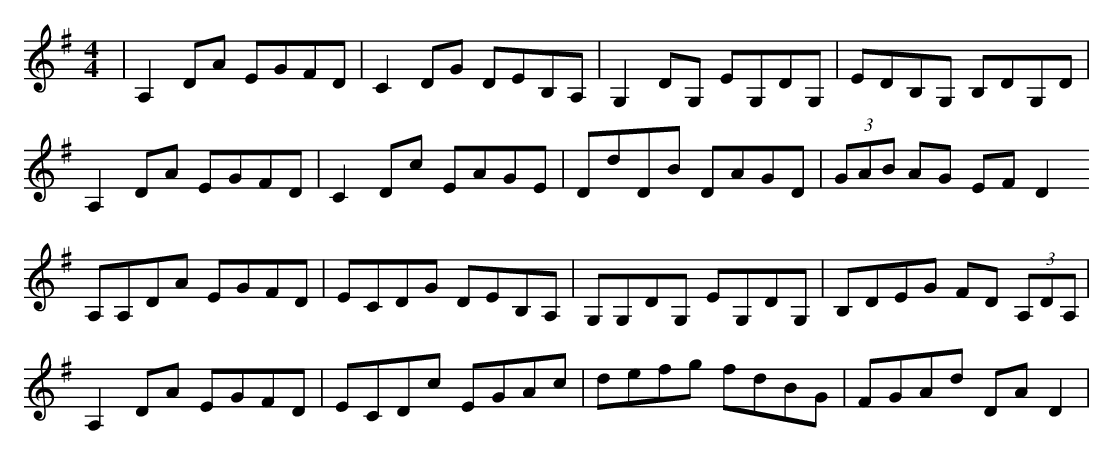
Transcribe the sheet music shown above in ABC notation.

X:1
M:4/4
K:Dmix
|A,2 DA EGFD|C2 DG DEB,A,|G,2 DG, EG,DG,|EDB,G, B,DG,D|
A,2 DA EGFD|C2 Dc EAGE|DdDB DAGD|(3GAB AG EFD2
A,A,DA EGFD|ECDG DEB,A,|G,G,DG, EG,DG,|B,DEG FD (3A,DA,|
A,2 DA EGFD|ECDc EGAc|defg fdBG|FGAd DAD2|
